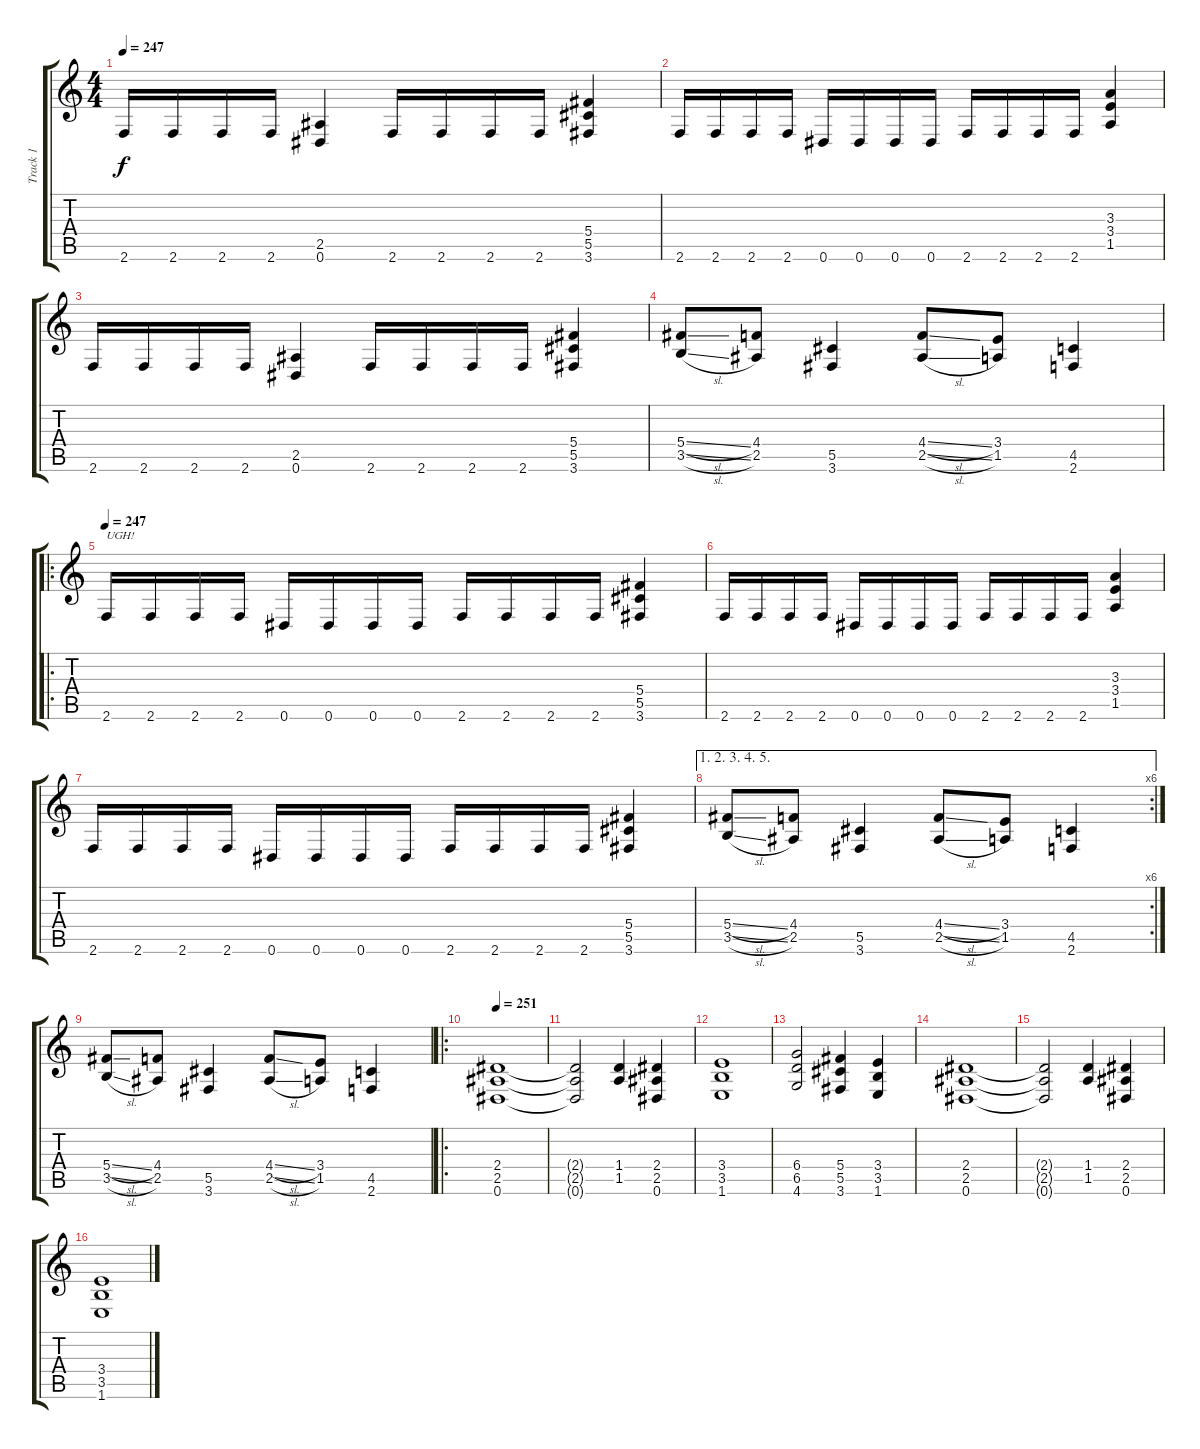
\track ("Track 1" "Track 1") {instrument distortionguitar}
\staff {score tabs}
\tuning (Eb4 Bb3 Gb3 Db3 Ab2 Eb2) {hide}
\ts (4 4)
\tempo 247
\clef g2
\ks c
2.6.16{dy f instrument distortionguitar} 2.6.16 2.6.16 2.6.16 (2.5 0.6).4 2.6.16 2.6.16 2.6.16 2.6.16 (5.4 5.5 3.6).4 |
2.6.16 2.6.16 2.6.16 2.6.16 0.6.16 0.6.16 0.6.16 0.6.16 2.6.16 2.6.16 2.6.16 2.6.16 (3.3 3.4 1.5).4 |
2.6.16 2.6.16 2.6.16 2.6.16 (2.5 0.6).4 2.6.16 2.6.16 2.6.16 2.6.16 (5.4 5.5 3.6).4 |
(5.4{sl} 3.5{sl}).8 (4.4 2.5).8 (5.5 3.6).4 (4.4{sl} 2.5{sl}).8 (3.4 1.5).8 (4.5 2.6).4 |
\ro
\tempo 247
2.6.16{txt "UGH!"} 2.6.16 2.6.16 2.6.16 0.6.16 0.6.16 0.6.16 0.6.16 2.6.16 2.6.16 2.6.16 2.6.16 (5.4 5.5 3.6).4 |
2.6.16 2.6.16 2.6.16 2.6.16 0.6.16 0.6.16 0.6.16 0.6.16 2.6.16 2.6.16 2.6.16 2.6.16 (3.3 3.4 1.5).4 |
2.6.16 2.6.16 2.6.16 2.6.16 0.6.16 0.6.16 0.6.16 0.6.16 2.6.16 2.6.16 2.6.16 2.6.16 (5.4 5.5 3.6).4 |
\ae (1 2 3 4 5)
\rc 6
(5.4{sl} 3.5{sl}).8 (4.4 2.5).8 (5.5 3.6).4 (4.4{sl} 2.5{sl}).8 (3.4 1.5).8 (4.5 2.6).4 |
(5.4{sl} 3.5{sl}).8 (4.4 2.5).8 (5.5 3.6).4 (4.4{sl} 2.5{sl}).8 (3.4 1.5).8 (4.5 2.6).4 |
\ro
\tempo 251
(2.4 2.5 0.6).1 |
(2.4{t} 2.5{t} 0.6{t}).2 (1.4 1.5).4 (2.4 2.5 0.6).4 |
(3.4 3.5 1.6).1 |
(6.4 6.5 4.6).2 (5.4 5.5 3.6).4 (3.4 3.5 1.6).4 |
(2.4 2.5 0.6).1 |
(2.4{t} 2.5{t} 0.6{t}).2 (1.4 1.5).4 (2.4 2.5 0.6).4 |
(3.4 3.5 1.6).1
